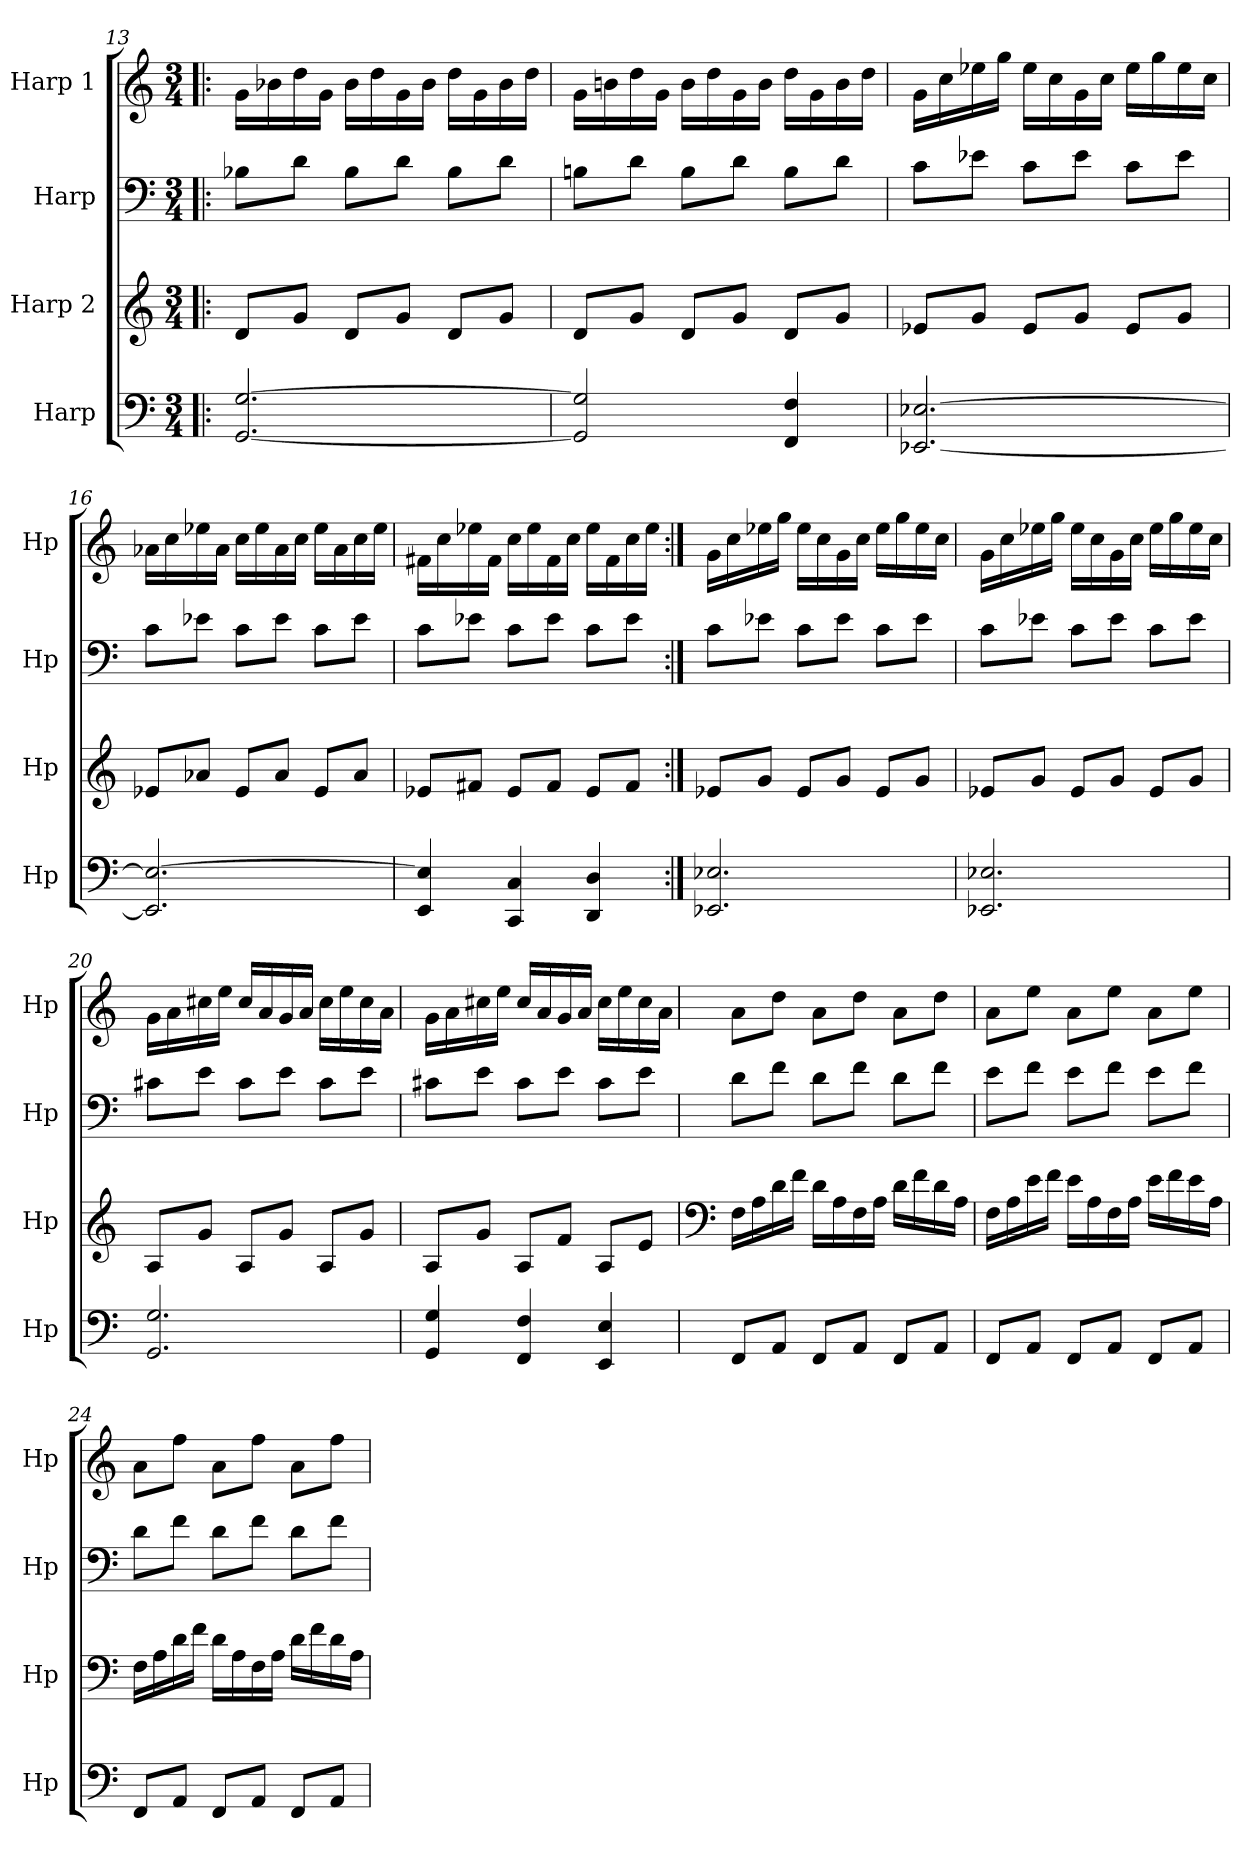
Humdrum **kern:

**kern	**kern	**kern	**kern
*part4	*part3	*part2	*part1
*staff4	*staff3	*staff2	*staff1
*I"Harp	*I"Harp 2	*I"Harp	*I"Harp 1
*I'Hp	*I'Hp	*I'Hp	*I'Hp
*clefF4	*clefG2	*clefF4	*clefG2
*k[]	*k[]	*k[]	*k[]
*M3/4	*M3/4	*M3/4	*M3/4
=13!|:	=13!|:	=13!|:	=13!|:
[2.GG/ [2.G/	8d/L	8B-X\L	16g\LL
.	.	.	16b-X\
.	8g/J	8d\J	16dd\
.	.	.	16g\JJ
.	8d/L	8B-\L	16b-\LL
.	.	.	16dd\
.	8g/J	8d\J	16g\
.	.	.	16b-\JJ
.	8d/L	8B-\L	16dd\LL
.	.	.	16g\
.	8g/J	8d\J	16b-\
.	.	.	16dd\JJ
!!LO:LB:g=z
=14	=14	=14	=14
2GG/] 2G/]	8d/L	8Bn\L	16g\LL
.	.	.	16bn\
.	8g/J	8d\J	16dd\
.	.	.	16g\JJ
.	8d/L	8B\L	16b\LL
.	.	.	16dd\
.	8g/J	8d\J	16g\
.	.	.	16b\JJ
4FF/ 4F/	8d/L	8B\L	16dd\LL
.	.	.	16g\
.	8g/J	8d\J	16b\
.	.	.	16dd\JJ
=15	=15	=15	=15
[2.EE-X/ [2.E-X/	8e-X/L	8c\L	16g\LL
.	.	.	16cc\
.	8g/J	8e-X\J	16ee-X\
.	.	.	16gg\JJ
.	8e-/L	8c\L	16ee-\LL
.	.	.	16cc\
.	8g/J	8e-\J	16g\
.	.	.	16cc\JJ
.	8e-/L	8c\L	16ee-\LL
.	.	.	16gg\
.	8g/J	8e-\J	16ee-\
.	.	.	16cc\JJ
=16	=16	=16	=16
2.EE-/] 2.E-/_	8e-X/L	8c\L	16a-X\LL
.	.	.	16cc\
.	8a-X/J	8e-X\J	16ee-X\
.	.	.	16a-\JJ
.	8e-/L	8c\L	16cc\LL
.	.	.	16ee-\
.	8a-/J	8e-\J	16a-\
.	.	.	16cc\JJ
.	8e-/L	8c\L	16ee-\LL
.	.	.	16a-\
.	8a-/J	8e-\J	16cc\
.	.	.	16ee-\JJ
=17	=17	=17	=17
4EE/ 4E-/]	8e-X/L	8c\L	16f#X\LL
.	.	.	16cc\
.	8f#X/J	8e-X\J	16ee-X\
.	.	.	16f#\JJ
4CC/ 4C/	8e-/L	8c\L	16cc\LL
.	.	.	16ee-\
.	8f#/J	8e-\J	16f#\
.	.	.	16cc\JJ
4DD/ 4D/	8e-/L	8c\L	16ee-\LL
.	.	.	16f#\
.	8f#/J	8e-\J	16cc\
.	.	.	16ee-\JJ
!!LO:PB:g=z
=18:|!	=18:|!	=18:|!	=18:|!
2.EE-X/ 2.E-X/	8e-X/L	8c\L	16g\LL
.	.	.	16cc\
.	8g/J	8e-X\J	16ee-X\
.	.	.	16gg\JJ
.	8e-/L	8c\L	16ee-\LL
.	.	.	16cc\
.	8g/J	8e-\J	16g\
.	.	.	16cc\JJ
.	8e-/L	8c\L	16ee-\LL
.	.	.	16gg\
.	8g/J	8e-\J	16ee-\
.	.	.	16cc\JJ
=19	=19	=19	=19
2.EE-X/ 2.E-X/	8e-X/L	8c\L	16g\LL
.	.	.	16cc\
.	8g/J	8e-X\J	16ee-X\
.	.	.	16gg\JJ
.	8e-/L	8c\L	16ee-\LL
.	.	.	16cc\
.	8g/J	8e-\J	16g\
.	.	.	16cc\JJ
.	8e-/L	8c\L	16ee-\LL
.	.	.	16gg\
.	8g/J	8e-\J	16ee-\
.	.	.	16cc\JJ
=20	=20	=20	=20
2.GG/ 2.G/	8A/L	8c#X\L	16g\LL
.	.	.	16a\
.	8g/J	8e\J	16cc#X\
.	.	.	16ee\JJ
.	8A/L	8c#\L	16cc#/LL
.	.	.	16a/
.	8g/J	8e\J	16g/
.	.	.	16a/JJ
.	8A/L	8c#\L	16cc#\LL
.	.	.	16ee\
.	8g/J	8e\J	16cc#\
.	.	.	16a\JJ
=21	=21	=21	=21
4GG/ 4G/	8A/L	8c#X\L	16g\LL
.	.	.	16a\
.	8g/J	8e\J	16cc#X\
.	.	.	16ee\JJ
4FF/ 4F/	8A/L	8c#\L	16cc#/LL
.	.	.	16a/
.	8f/J	8e\J	16g/
.	.	.	16a/JJ
4EE/ 4E/	8A/L	8c#\L	16cc#\LL
.	.	.	16ee\
.	8e/J	8e\J	16cc#\
.	.	.	16a\JJ
!!LO:LB:g=z
=22	=22	=22	=22
*	*clefF4	*	*
8FF/L	16F\LL	8d\L	8a\L
.	16A\	.	.
8AA/J	16d\	8f\J	8dd\J
.	16f\JJ	.	.
8FF/L	16d\LL	8d\L	8a\L
.	16A\	.	.
8AA/J	16F\	8f\J	8dd\J
.	16A\JJ	.	.
8FF/L	16d\LL	8d\L	8a\L
.	16f\	.	.
8AA/J	16d\	8f\J	8dd\J
.	16A\JJ	.	.
=23	=23	=23	=23
8FF/L	16F\LL	8e\L	8a\L
.	16A\	.	.
8AA/J	16e\	8f\J	8ee\J
.	16f\JJ	.	.
8FF/L	16e\LL	8e\L	8a\L
.	16A\	.	.
8AA/J	16F\	8f\J	8ee\J
.	16A\JJ	.	.
8FF/L	16e\LL	8e\L	8a\L
.	16f\	.	.
8AA/J	16e\	8f\J	8ee\J
.	16A\JJ	.	.
=24	=24	=24	=24
8FF/L	16F\LL	8d\L	8a\L
.	16A\	.	.
8AA/J	16d\	8f\J	8ff\J
.	16f\JJ	.	.
8FF/L	16d\LL	8d\L	8a\L
.	16A\	.	.
8AA/J	16F\	8f\J	8ff\J
.	16A\JJ	.	.
8FF/L	16d\LL	8d\L	8a\L
.	16f\	.	.
8AA/J	16d\	8f\J	8ff\J
.	16A\JJ	.	.
=	=	=	=
*-	*-	*-	*-
